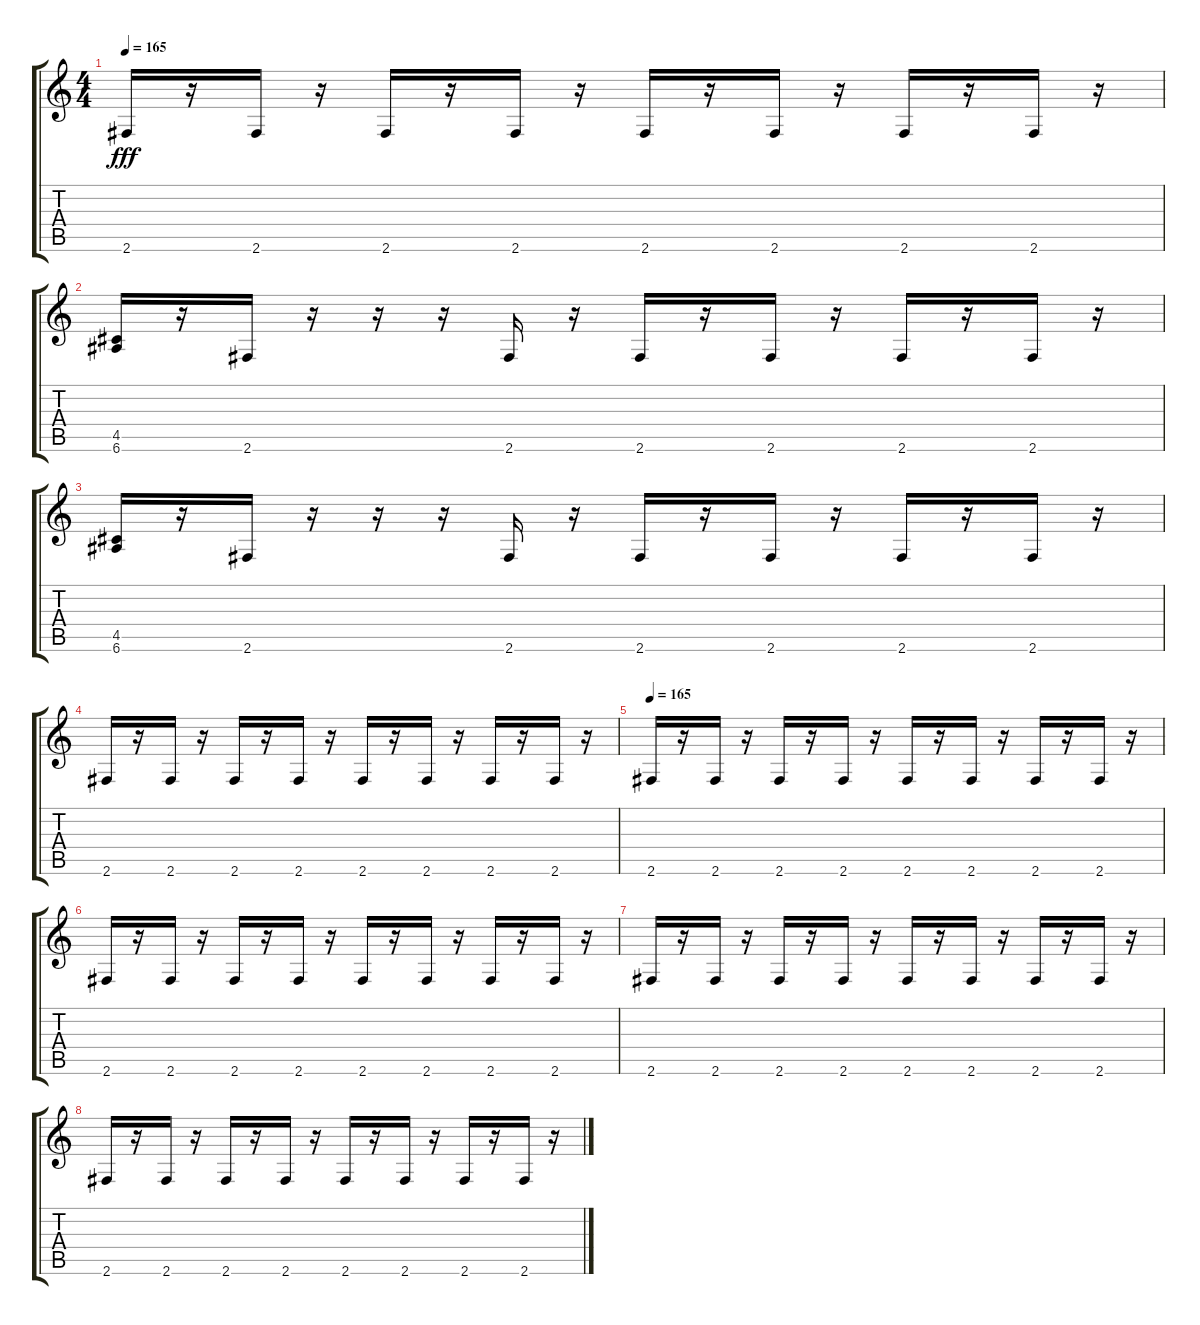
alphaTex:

\track "" {instrument acousticguitarnylon}
\staff {score tabs}
\tuning (E4 B3 G3 D3 A2 E2) {hide}
\ts (4 4)
\tempo 165
\clef g2
\ks c
2.6.16{dy fff} r.16 2.6.16 r.16 2.6.16 r.16 2.6.16 r.16 2.6.16 r.16 2.6.16 r.16 2.6.16 r.16 2.6.16 r.16 |
(4.5 6.6).16 r.16 2.6.16 r.16 r.16 r.16 2.6.16 r.16 2.6.16 r.16 2.6.16 r.16 2.6.16 r.16 2.6.16 r.16 |
(4.5 6.6).16 r.16 2.6.16 r.16 r.16 r.16 2.6.16 r.16 2.6.16 r.16 2.6.16 r.16 2.6.16 r.16 2.6.16 r.16 |
2.6.16 r.16 2.6.16 r.16 2.6.16 r.16 2.6.16 r.16 2.6.16 r.16 2.6.16 r.16 2.6.16 r.16 2.6.16 r.16 |
\tempo 165
2.6.16 r.16 2.6.16 r.16 2.6.16 r.16 2.6.16 r.16 2.6.16 r.16 2.6.16 r.16 2.6.16 r.16 2.6.16 r.16 |
2.6.16 r.16 2.6.16 r.16 2.6.16 r.16 2.6.16 r.16 2.6.16 r.16 2.6.16 r.16 2.6.16 r.16 2.6.16 r.16 |
2.6.16 r.16 2.6.16 r.16 2.6.16 r.16 2.6.16 r.16 2.6.16 r.16 2.6.16 r.16 2.6.16 r.16 2.6.16 r.16 |
2.6.16 r.16 2.6.16 r.16 2.6.16 r.16 2.6.16 r.16 2.6.16 r.16 2.6.16 r.16 2.6.16 r.16 2.6.16 r.16
